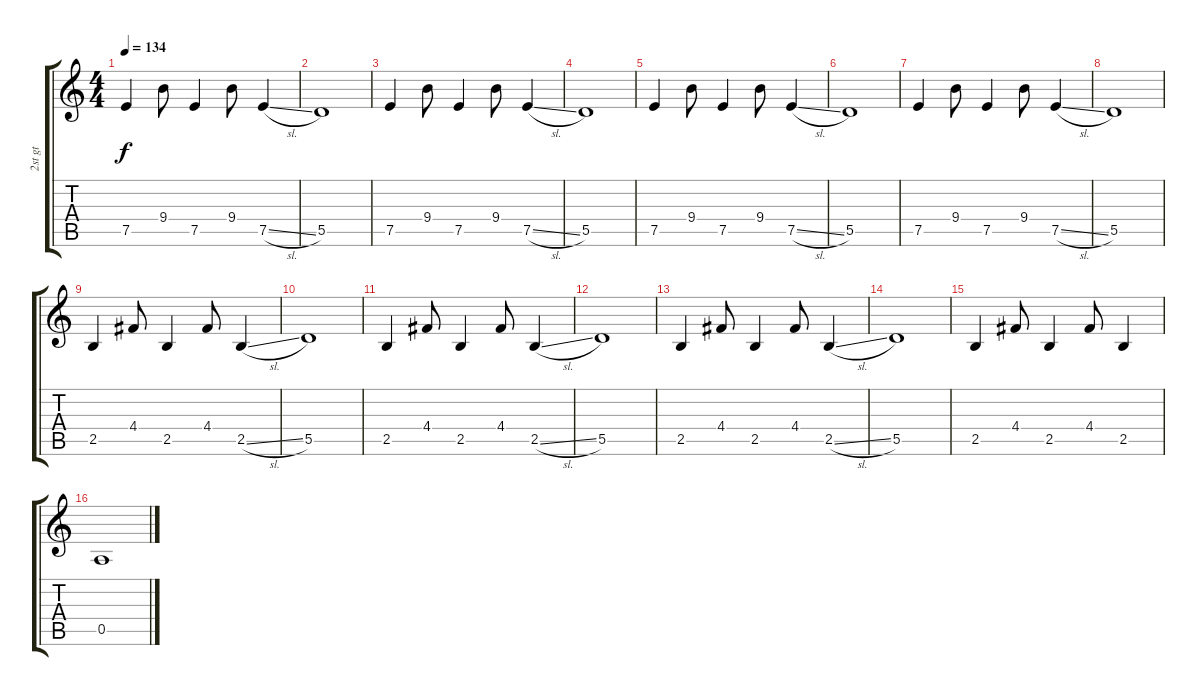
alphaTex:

\track ("2st gt" "2st gt") {instrument distortionguitar}
\staff {score tabs}
\tuning (E4 B3 G3 D3 A2 E2) {hide}
\ts (4 4)
\tempo 134
\clef g2
\ks c
7.5.4{dy f} 9.4.8 7.5.4 9.4.8 7.5{sl}.4 |
5.5.1 |
7.5.4 9.4.8 7.5.4 9.4.8 7.5{sl}.4 |
5.5.1 |
7.5.4 9.4.8 7.5.4 9.4.8 7.5{sl}.4 |
5.5.1 |
7.5.4 9.4.8 7.5.4 9.4.8 7.5{sl}.4 |
5.5.1 |
2.5.4 4.4.8 2.5.4 4.4.8 2.5{sl}.4 |
5.5.1 |
2.5.4 4.4.8 2.5.4 4.4.8 2.5{sl}.4 |
5.5.1 |
2.5.4 4.4.8 2.5.4 4.4.8 2.5{sl}.4 |
5.5.1 |
2.5.4 4.4.8 2.5.4 4.4.8 2.5.4 |
0.5.1
